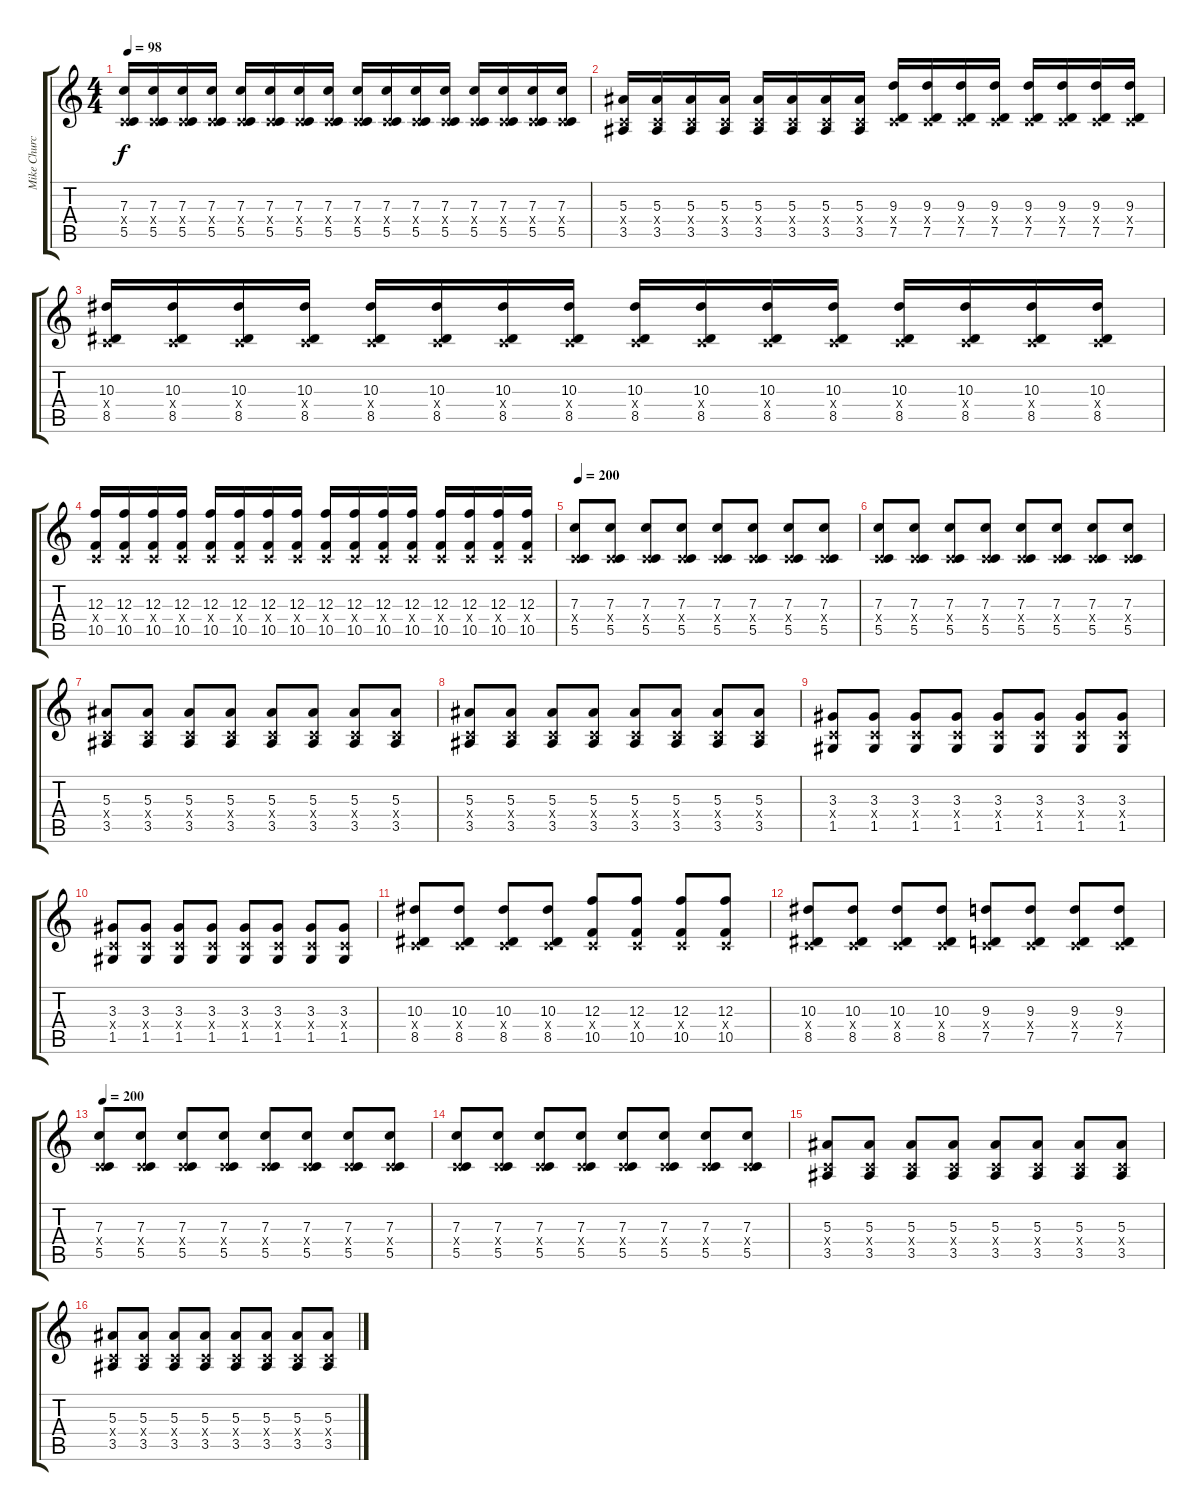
\track ("Mike Church" "Mike Churc") {instrument distortionguitar}
\staff {score tabs}
\tuning (D4 A4 F3 C3 G2 C2) {hide}
\ts (4 4)
\tempo 98
\clef g2
\ks c
(7.3 0.4{x} 5.5).16{dy f} (7.3 0.4{x} 5.5).16 (7.3 0.4{x} 5.5).16 (7.3 0.4{x} 5.5).16 (7.3 0.4{x} 5.5).16 (7.3 0.4{x} 5.5).16 (7.3 0.4{x} 5.5).16 (7.3 0.4{x} 5.5).16 (7.3 0.4{x} 5.5).16 (7.3 0.4{x} 5.5).16 (7.3 0.4{x} 5.5).16 (7.3 0.4{x} 5.5).16 (7.3 0.4{x} 5.5).16 (7.3 0.4{x} 5.5).16 (7.3 0.4{x} 5.5).16 (7.3 0.4{x} 5.5).16 |
(5.3 0.4{x} 3.5).16 (5.3 0.4{x} 3.5).16 (5.3 0.4{x} 3.5).16 (5.3 0.4{x} 3.5).16 (5.3 0.4{x} 3.5).16 (5.3 0.4{x} 3.5).16 (5.3 0.4{x} 3.5).16 (5.3 0.4{x} 3.5).16 (9.3 0.4{x} 7.5).16 (9.3 0.4{x} 7.5).16 (9.3 0.4{x} 7.5).16 (9.3 0.4{x} 7.5).16 (9.3 0.4{x} 7.5).16 (9.3 0.4{x} 7.5).16 (9.3 0.4{x} 7.5).16 (9.3 0.4{x} 7.5).16 |
(10.3 0.4{x} 8.5).16 (10.3 0.4{x} 8.5).16 (10.3 0.4{x} 8.5).16 (10.3 0.4{x} 8.5).16 (10.3 0.4{x} 8.5).16 (10.3 0.4{x} 8.5).16 (10.3 0.4{x} 8.5).16 (10.3 0.4{x} 8.5).16 (10.3 0.4{x} 8.5).16 (10.3 0.4{x} 8.5).16 (10.3 0.4{x} 8.5).16 (10.3 0.4{x} 8.5).16 (10.3 0.4{x} 8.5).16 (10.3 0.4{x} 8.5).16 (10.3 0.4{x} 8.5).16 (10.3 0.4{x} 8.5).16 |
(12.3 0.4{x} 10.5).16 (12.3 0.4{x} 10.5).16 (12.3 0.4{x} 10.5).16 (12.3 0.4{x} 10.5).16 (12.3 0.4{x} 10.5).16 (12.3 0.4{x} 10.5).16 (12.3 0.4{x} 10.5).16 (12.3 0.4{x} 10.5).16 (12.3 0.4{x} 10.5).16 (12.3 0.4{x} 10.5).16 (12.3 0.4{x} 10.5).16 (12.3 0.4{x} 10.5).16 (12.3 0.4{x} 10.5).16 (12.3 0.4{x} 10.5).16 (12.3 0.4{x} 10.5).16 (12.3 0.4{x} 10.5).16 |
\tempo 200
(7.3 0.4{x} 5.5).8 (7.3 0.4{x} 5.5).8 (7.3 0.4{x} 5.5).8 (7.3 0.4{x} 5.5).8 (7.3 0.4{x} 5.5).8 (7.3 0.4{x} 5.5).8 (7.3 0.4{x} 5.5).8 (7.3 0.4{x} 5.5).8 |
(7.3 0.4{x} 5.5).8 (7.3 0.4{x} 5.5).8 (7.3 0.4{x} 5.5).8 (7.3 0.4{x} 5.5).8 (7.3 0.4{x} 5.5).8 (7.3 0.4{x} 5.5).8 (7.3 0.4{x} 5.5).8 (7.3 0.4{x} 5.5).8 |
(5.3 0.4{x} 3.5).8 (5.3 0.4{x} 3.5).8 (5.3 0.4{x} 3.5).8 (5.3 0.4{x} 3.5).8 (5.3 0.4{x} 3.5).8 (5.3 0.4{x} 3.5).8 (5.3 0.4{x} 3.5).8 (5.3 0.4{x} 3.5).8 |
(5.3 0.4{x} 3.5).8 (5.3 0.4{x} 3.5).8 (5.3 0.4{x} 3.5).8 (5.3 0.4{x} 3.5).8 (5.3 0.4{x} 3.5).8 (5.3 0.4{x} 3.5).8 (5.3 0.4{x} 3.5).8 (5.3 0.4{x} 3.5).8 |
(3.3 0.4{x} 1.5).8 (3.3 0.4{x} 1.5).8 (3.3 0.4{x} 1.5).8 (3.3 0.4{x} 1.5).8 (3.3 0.4{x} 1.5).8 (3.3 0.4{x} 1.5).8 (3.3 0.4{x} 1.5).8 (3.3 0.4{x} 1.5).8 |
(3.3 0.4{x} 1.5).8 (3.3 0.4{x} 1.5).8 (3.3 0.4{x} 1.5).8 (3.3 0.4{x} 1.5).8 (3.3 0.4{x} 1.5).8 (3.3 0.4{x} 1.5).8 (3.3 0.4{x} 1.5).8 (3.3 0.4{x} 1.5).8 |
(10.3 0.4{x} 8.5).8 (10.3 0.4{x} 8.5).8 (10.3 0.4{x} 8.5).8 (10.3 0.4{x} 8.5).8 (12.3 0.4{x} 10.5).8 (12.3 0.4{x} 10.5).8 (12.3 0.4{x} 10.5).8 (12.3 0.4{x} 10.5).8 |
(10.3 0.4{x} 8.5).8 (10.3 0.4{x} 8.5).8 (10.3 0.4{x} 8.5).8 (10.3 0.4{x} 8.5).8 (9.3 0.4{x} 7.5).8 (9.3 0.4{x} 7.5).8 (9.3 0.4{x} 7.5).8 (9.3 0.4{x} 7.5).8 |
\tempo 200
(7.3 0.4{x} 5.5).8 (7.3 0.4{x} 5.5).8 (7.3 0.4{x} 5.5).8 (7.3 0.4{x} 5.5).8 (7.3 0.4{x} 5.5).8 (7.3 0.4{x} 5.5).8 (7.3 0.4{x} 5.5).8 (7.3 0.4{x} 5.5).8 |
(7.3 0.4{x} 5.5).8 (7.3 0.4{x} 5.5).8 (7.3 0.4{x} 5.5).8 (7.3 0.4{x} 5.5).8 (7.3 0.4{x} 5.5).8 (7.3 0.4{x} 5.5).8 (7.3 0.4{x} 5.5).8 (7.3 0.4{x} 5.5).8 |
(5.3 0.4{x} 3.5).8 (5.3 0.4{x} 3.5).8 (5.3 0.4{x} 3.5).8 (5.3 0.4{x} 3.5).8 (5.3 0.4{x} 3.5).8 (5.3 0.4{x} 3.5).8 (5.3 0.4{x} 3.5).8 (5.3 0.4{x} 3.5).8 |
(5.3 0.4{x} 3.5).8 (5.3 0.4{x} 3.5).8 (5.3 0.4{x} 3.5).8 (5.3 0.4{x} 3.5).8 (5.3 0.4{x} 3.5).8 (5.3 0.4{x} 3.5).8 (5.3 0.4{x} 3.5).8 (5.3 0.4{x} 3.5).8
